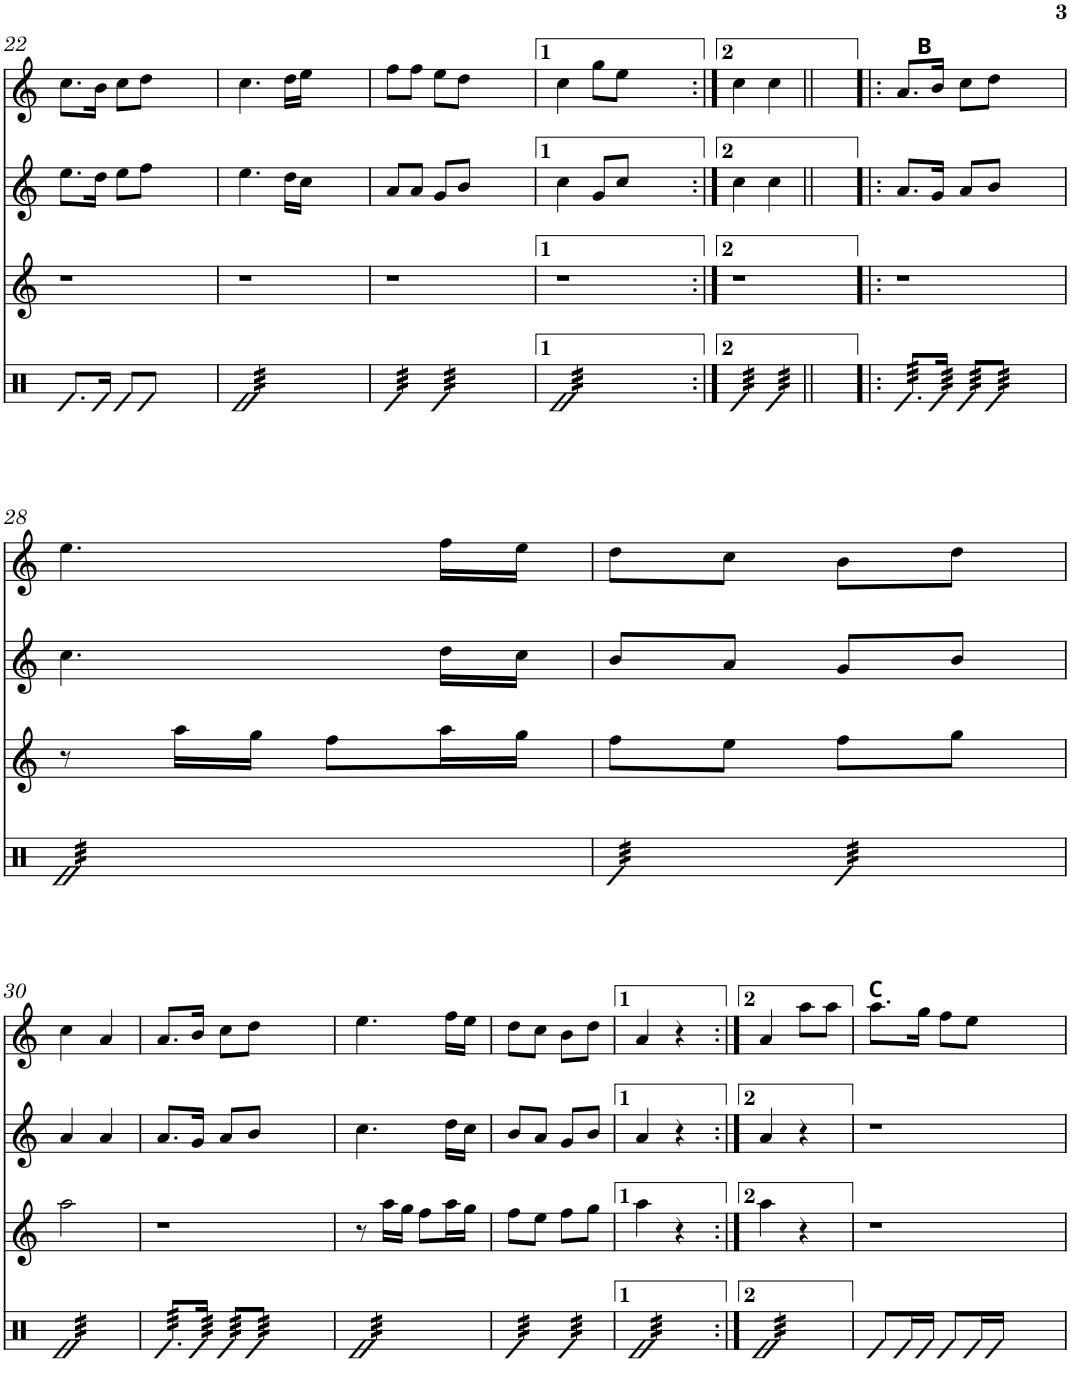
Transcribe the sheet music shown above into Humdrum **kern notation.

**kern	**kern	**kern	**kern
*part4	*part3	*part2	*part1
*staff4	*staff3	*staff2	*staff1
*I"Timbal	*I"Gralla 3	*I"Gralla 2	*I"Gralla 1
!!LO:PB:g=z
*clefX	*clefG2	*clefG2	*clefG2
*	*Trd8c14	*Trd1c2	*
*k[]	*k[]	*k[]	*k[]
*M2/4	*M2/4	*M2/4	*M2/4
=22	=22	=22	=22
8.e/L	2r	8.ee\L	8.cc\L
16e/Jk	.	16dd\Jk	16b\Jk
8e/L	.	8ee\L	8cc\L
8e/J	.	8ff\J	8dd\J
2ryy	2ryy	2ryy	2ryy
=23	=23	=23	=23
*tremolo	*	*	*
32e/LLL	2r	4.ee\	4.cc\
32e/	.	.	.
32e/	.	.	.
32e/	.	.	.
32e/	.	.	.
32e/	.	.	.
32e/	.	.	.
32e/	.	.	.
32e/	.	.	.
32e/	.	.	.
32e/	.	.	.
32e/	.	.	.
32e/	.	16dd\LL	16dd\LL
32e/	.	.	.
32e/	.	16cc\JJ	16ee\JJ
32e/JJJ	.	.	.
2ryy	2ryy	2ryy	2ryy
=24	=24	=24	=24
32e/LLL	2r	8a/L	8ff\L
32e/	.	.	.
32e/	.	.	.
32e/	.	.	.
32e/	.	8a/J	8ff\J
32e/	.	.	.
32e/	.	.	.
32e/JJJ	.	.	.
32e/LLL	.	8g/L	8ee\L
32e/	.	.	.
32e/	.	.	.
32e/	.	.	.
32e/	.	8b/J	8dd\J
32e/	.	.	.
32e/	.	.	.
32e/JJJ	.	.	.
2ryy	2ryy	2ryy	2ryy
=25	=25	=25	=25
32e/LLL	2r	4cc\	4cc\
32e/	.	.	.
32e/	.	.	.
32e/	.	.	.
32e/	.	.	.
32e/	.	.	.
32e/	.	.	.
32e/	.	.	.
32e/	.	8g/L	8gg\L
32e/	.	.	.
32e/	.	.	.
32e/	.	.	.
32e/	.	8cc/J	8ee\J
32e/	.	.	.
32e/	.	.	.
32e/JJJ	.	.	.
2ryy	2ryy	2ryy	2ryy
=26:|!	=26:|!	=26:|!	=26:|!
32e/LLL	2r	4cc\	4cc\
32e/	.	.	.
32e/	.	.	.
32e/	.	.	.
32e/	.	.	.
32e/	.	.	.
32e/	.	.	.
32e/JJJ	.	.	.
32e/LLL	.	4cc\	4cc\
32e/	.	.	.
32e/	.	.	.
32e/	.	.	.
32e/	.	.	.
32e/	.	.	.
32e/	.	.	.
32e/JJJ	.	.	.
2ryy	2ryy	2ryy	2ryy
=27!|:	=27!|:	=27!|:	=27!|:
*	*	*	*^
64e/LLLL	2r	8.a/L	8.a/L	8ryy
64e/	.	.	.	.
64e/	.	.	.	.
64e/	.	.	.	.
64e/	.	.	.	.
64e/	.	.	.	.
64e/	.	.	.	.
64e/	.	.	.	.
!	!	!	!	!LO:TX:a:B:t=B
64e/	.	.	.	2..ryy
64e/	.	.	.	.
64e/	.	.	.	.
64e/JJJJ	.	.	.	.
128e/	.	16g/Jk	16b/Jk	.
128e/	.	.	.	.
128e/	.	.	.	.
128e/	.	.	.	.
128e/	.	.	.	.
128e/	.	.	.	.
128e/	.	.	.	.
128e/JJJJJ	.	.	.	.
64e/LLLL	.	8a/L	8cc\L	.
64e/	.	.	.	.
64e/	.	.	.	.
64e/	.	.	.	.
64e/	.	.	.	.
64e/	.	.	.	.
64e/	.	.	.	.
64e/	.	.	.	.
64e/	.	8b/J	8dd\J	.
64e/	.	.	.	.
64e/	.	.	.	.
64e/	.	.	.	.
64e/	.	.	.	.
64e/	.	.	.	.
64e/	.	.	.	.
64e/JJJJ	.	.	.	.
2ryy	2ryy	2ryy	2ryy	.
*	*	*	*v	*v
!!LO:LB:g=z
=28	=28	=28	=28
32e/LLL	8r	4.cc\	4.ee\
32e/	.	.	.
32e/	.	.	.
32e/	.	.	.
32e/	16aa\LL	.	.
32e/	.	.	.
32e/	16gg\JJ	.	.
32e/	.	.	.
32e/	8ff\L	.	.
32e/	.	.	.
32e/	.	.	.
32e/	.	.	.
32e/	16aa\L	16dd\LL	16ff\LL
32e/	.	.	.
32e/	16gg\JJ	16cc\JJ	16ee\JJ
32e/JJJ	.	.	.
=29	=29	=29	=29
32e/LLL	8ff\L	8b/L	8dd\L
32e/	.	.	.
32e/	.	.	.
32e/	.	.	.
32e/	8ee\J	8a/J	8cc\J
32e/	.	.	.
32e/	.	.	.
32e/JJJ	.	.	.
32e/LLL	8ff\L	8g/L	8b\L
32e/	.	.	.
32e/	.	.	.
32e/	.	.	.
32e/	8gg\J	8b/J	8dd\J
32e/	.	.	.
32e/	.	.	.
32e/JJJ	.	.	.
!!LO:LB:g=z
=30	=30	=30	=30
32e/LLL	2aa\	4a/	4cc\
32e/	.	.	.
32e/	.	.	.
32e/	.	.	.
32e/	.	.	.
32e/	.	.	.
32e/	.	.	.
32e/	.	.	.
32e/	.	4a/	4a/
32e/	.	.	.
32e/	.	.	.
32e/	.	.	.
32e/	.	.	.
32e/	.	.	.
32e/	.	.	.
32e/JJJ	.	.	.
=31	=31	=31	=31
64e/LLLL	2r	8.a/L	8.a/L
64e/	.	.	.
64e/	.	.	.
64e/	.	.	.
64e/	.	.	.
64e/	.	.	.
64e/	.	.	.
64e/	.	.	.
64e/	.	.	.
64e/	.	.	.
64e/	.	.	.
64e/JJJJ	.	.	.
128e/	.	16g/Jk	16b/Jk
128e/	.	.	.
128e/	.	.	.
128e/	.	.	.
128e/	.	.	.
128e/	.	.	.
128e/	.	.	.
128e/JJJJJ	.	.	.
64e/LLLL	.	8a/L	8cc\L
64e/	.	.	.
64e/	.	.	.
64e/	.	.	.
64e/	.	.	.
64e/	.	.	.
64e/	.	.	.
64e/	.	.	.
64e/	.	8b/J	8dd\J
64e/	.	.	.
64e/	.	.	.
64e/	.	.	.
64e/	.	.	.
64e/	.	.	.
64e/	.	.	.
64e/JJJJ	.	.	.
2ryy	2ryy	2ryy	2ryy
=32	=32	=32	=32
32e/LLL	8r	4.cc\	4.ee\
32e/	.	.	.
32e/	.	.	.
32e/	.	.	.
32e/	16aa\LL	.	.
32e/	.	.	.
32e/	16gg\JJ	.	.
32e/	.	.	.
32e/	8ff\L	.	.
32e/	.	.	.
32e/	.	.	.
32e/	.	.	.
32e/	16aa\L	16dd\LL	16ff\LL
32e/	.	.	.
32e/	16gg\JJ	16cc\JJ	16ee\JJ
32e/JJJ	.	.	.
=33	=33	=33	=33
32e/LLL	8ff\L	8b/L	8dd\L
32e/	.	.	.
32e/	.	.	.
32e/	.	.	.
32e/	8ee\J	8a/J	8cc\J
32e/	.	.	.
32e/	.	.	.
32e/JJJ	.	.	.
32e/LLL	8ff\L	8g/L	8b\L
32e/	.	.	.
32e/	.	.	.
32e/	.	.	.
32e/	8gg\J	8b/J	8dd\J
32e/	.	.	.
32e/	.	.	.
32e/JJJ	.	.	.
=34	=34	=34	=34
32e/LLL	4aa\	4a/	4a/
32e/	.	.	.
32e/	.	.	.
32e/	.	.	.
32e/	.	.	.
32e/	.	.	.
32e/	.	.	.
32e/	.	.	.
32e/	4r	4r	4r
32e/	.	.	.
32e/	.	.	.
32e/	.	.	.
32e/	.	.	.
32e/	.	.	.
32e/	.	.	.
32e/JJJ	.	.	.
=35:|!	=35:|!	=35:|!	=35:|!
32e/LLL	4aa\	4a/	4a/
32e/	.	.	.
32e/	.	.	.
32e/	.	.	.
32e/	.	.	.
32e/	.	.	.
32e/	.	.	.
32e/	.	.	.
32e/	4r	4r	8aa\L
32e/	.	.	.
32e/	.	.	.
32e/	.	.	.
32e/	.	.	8aa\J
32e/	.	.	.
32e/	.	.	.
32e/JJJ	.	.	.
*Xtremolo	*	*	*
=36	=36	=36	=36
!	!	!	!LO:TX:a:B:t=C
8e/L	2r	2r	8.aa\L
16e/L	.	.	.
16e/JJ	.	.	16gg\Jk
8e/L	.	.	8ff\L
16e/L	.	.	8ee\J
16e/JJ	.	.	.
2ryy	2ryy	2ryy	2ryy
=	=	=	=
*-	*-	*-	*-
